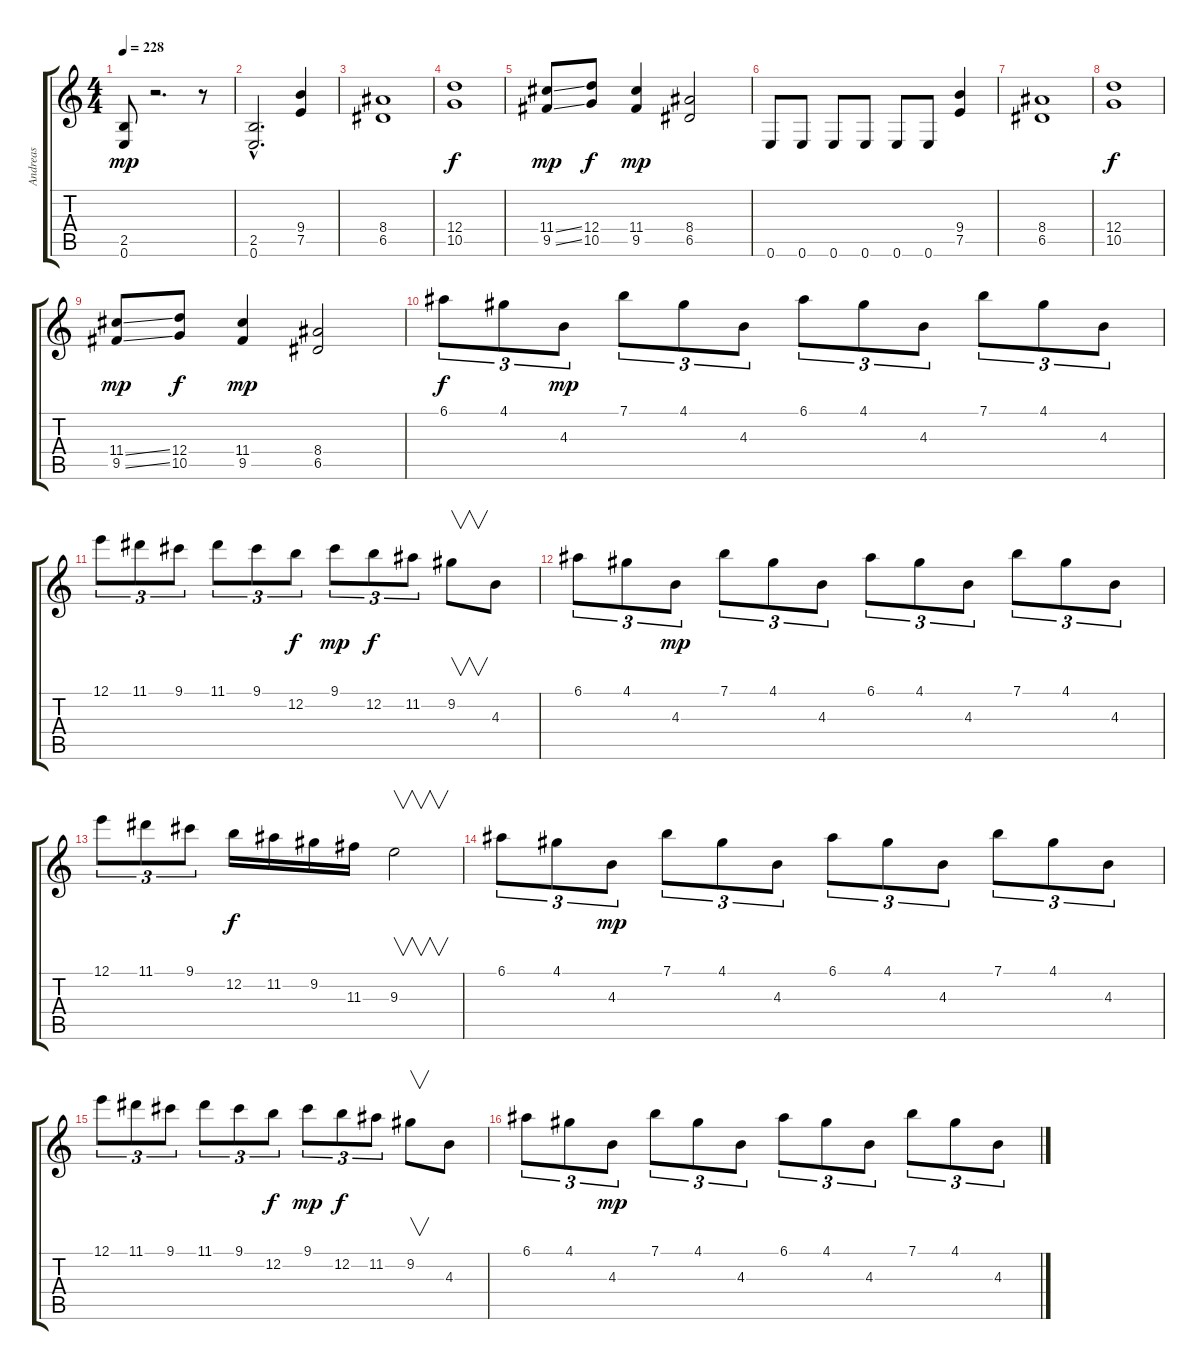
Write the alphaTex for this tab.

\track ("Andreas" "Andreas") {instrument distortionguitar}
\staff {score tabs}
\tuning (E4 B3 G3 D3 A2 E2) {hide}
\ts (4 4)
\tempo 228
\clef g2
\ks c
(2.5 0.6).8{dy mp} r.2{d} r.8 |
(2.5{hac} 0.6{hac}).2{d} (9.4 7.5).4 |
(8.4 6.5).1 |
(12.4 10.5).1{dy f} |
(11.4{ss} 9.5{ss}).8{dy mp} (12.4 10.5).8{dy f} (11.4 9.5).4{dy mp} (8.4 6.5).2 |
0.6.8 0.6.8 0.6.8 0.6.8 0.6.8 0.6.8 (9.4 7.5).4 |
(8.4 6.5).1 |
(12.4 10.5).1{dy f} |
(11.4{ss} 9.5{ss}).8{dy mp} (12.4 10.5).8{dy f} (11.4 9.5).4{dy mp} (8.4 6.5).2 |
6.1.8{tu (3 2) dy f} 4.1.8{tu (3 2)} 4.3.8{tu (3 2) dy mp} 7.1.8{tu (3 2)} 4.1.8{tu (3 2)} 4.3.8{tu (3 2)} 6.1.8{tu (3 2)} 4.1.8{tu (3 2)} 4.3.8{tu (3 2)} 7.1.8{tu (3 2)} 4.1.8{tu (3 2)} 4.3.8{tu (3 2)} |
12.1.8{tu (3 2)} 11.1.8{tu (3 2)} 9.1.8{tu (3 2)} 11.1.8{tu (3 2)} 9.1.8{tu (3 2)} 12.2.8{tu (3 2) dy f} 9.1.8{tu (3 2) dy mp} 12.2.8{tu (3 2) dy f} 11.2.8{tu (3 2)} 9.2.8{v} 4.3.8 |
6.1.8{tu (3 2)} 4.1.8{tu (3 2)} 4.3.8{tu (3 2) dy mp} 7.1.8{tu (3 2)} 4.1.8{tu (3 2)} 4.3.8{tu (3 2)} 6.1.8{tu (3 2)} 4.1.8{tu (3 2)} 4.3.8{tu (3 2)} 7.1.8{tu (3 2)} 4.1.8{tu (3 2)} 4.3.8{tu (3 2)} |
12.1.8{tu (3 2)} 11.1.8{tu (3 2)} 9.1.8{tu (3 2)} 12.2.16{dy f} 11.2.16 9.2.16 11.3.16 9.3.2{v} |
6.1.8{tu (3 2)} 4.1.8{tu (3 2)} 4.3.8{tu (3 2) dy mp} 7.1.8{tu (3 2)} 4.1.8{tu (3 2)} 4.3.8{tu (3 2)} 6.1.8{tu (3 2)} 4.1.8{tu (3 2)} 4.3.8{tu (3 2)} 7.1.8{tu (3 2)} 4.1.8{tu (3 2)} 4.3.8{tu (3 2)} |
12.1.8{tu (3 2)} 11.1.8{tu (3 2)} 9.1.8{tu (3 2)} 11.1.8{tu (3 2)} 9.1.8{tu (3 2)} 12.2.8{tu (3 2) dy f} 9.1.8{tu (3 2) dy mp} 12.2.8{tu (3 2) dy f} 11.2.8{tu (3 2)} 9.2.8{v} 4.3.8 |
6.1.8{tu (3 2)} 4.1.8{tu (3 2)} 4.3.8{tu (3 2) dy mp} 7.1.8{tu (3 2)} 4.1.8{tu (3 2)} 4.3.8{tu (3 2)} 6.1.8{tu (3 2)} 4.1.8{tu (3 2)} 4.3.8{tu (3 2)} 7.1.8{tu (3 2)} 4.1.8{tu (3 2)} 4.3.8{tu (3 2)}
